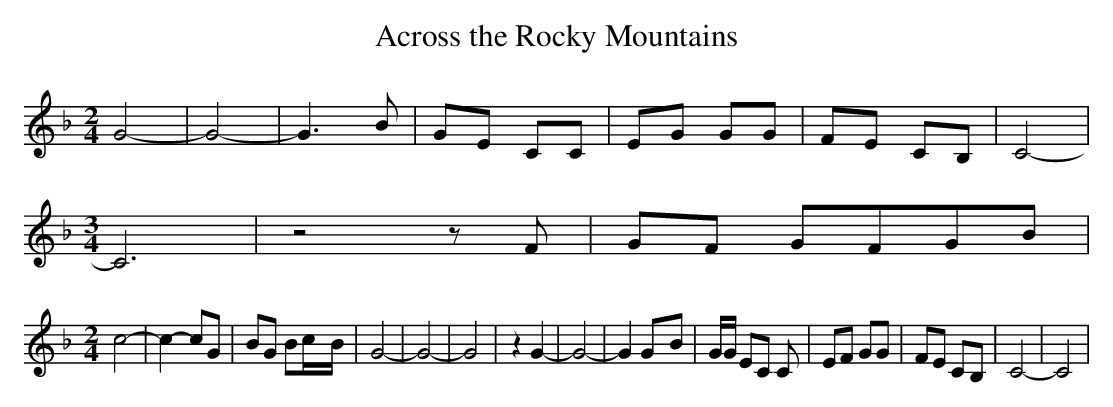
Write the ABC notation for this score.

X:1
T:Across the Rocky Mountains
M:2/4
L:1/8
K:F
 G4-| G4-| G3- B| GE CC|E-G GG| FE CB,| C4-|
M:3/4
 C6| z4 z F| GF GFG-B|
M:2/4
 c4-| c2- cG| BG Bc/2-B/2| G4-| G4-| G4| z2 G2-| G4-| G2G-B| G/2G/2 EC C|\
 EF GG| FE CB,| C4-| C4|
